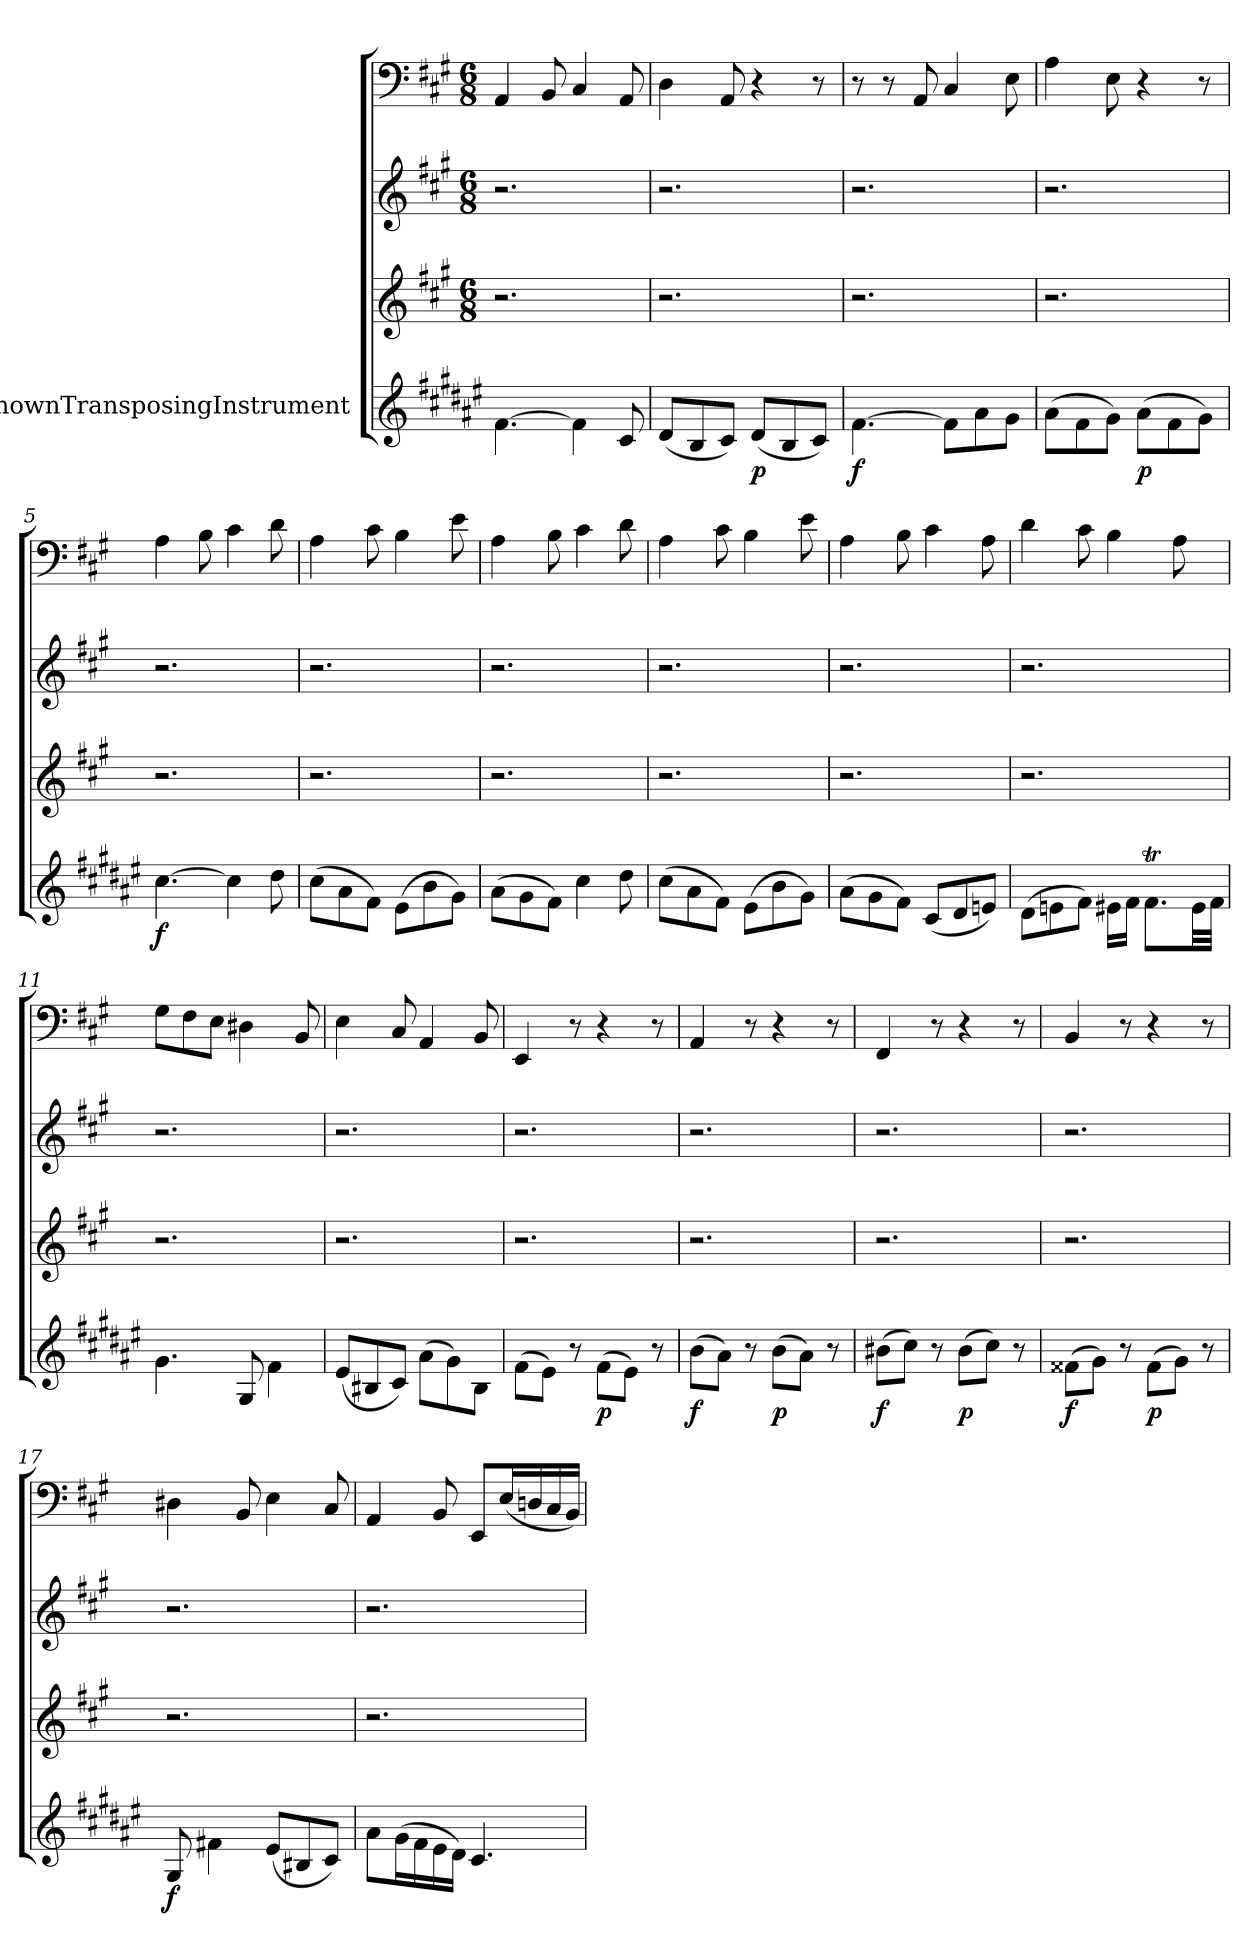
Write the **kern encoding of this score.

**kern	**dynam	**kern	**kern	**kern
*part4	*part4	*part3	*part2	*part1
*staff4	*staff4	*staff3	*staff2	*staff1
*I"UnknownTransposingInstrument	*	*	*	*
*clefG2	*	*clefG2	*clefG2	*clefF4
*ITrd-2c-3	*	*	*	*
*k[f#c#g#]	*	*k[f#c#g#]	*k[f#c#g#]	*k[f#c#g#]
*	*	*M6/8	*M6/8	*M6/8
=1	=1	=1	=1	=1
[4.a"\	.	2.r	2.r	4AA"/
.	.	.	.	8BB"/
4a"\]	.	.	.	4C#"/
8e"/	.	.	.	8AA"/
=2	=2	=2	=2	=2
(8f#"/L	.	2.r	2.r	4D"\
8d"/	.	.	.	.
8e"/J)	.	.	.	8AA"/
(8f#"/L	p	.	.	4r
8d"/	.	.	.	.
8e"/J)	.	.	.	8r
=3	=3	=3	=3	=3
[4.a"\	f	2.r	2.r	8r
.	.	.	.	8r
.	.	.	.	8AA"/
8a"\L]	.	.	.	4C#"/
8cc#"\	.	.	.	.
8b"\J	.	.	.	8E"\
=4	=4	=4	=4	=4
(8cc#"\L	.	2.r	2.r	4A"\
8a"\	.	.	.	.
8b"\J)	.	.	.	8E"\
(8cc#"\L	p	.	.	4r
8a"\	.	.	.	.
8b"\J)	.	.	.	8r
=5	=5	=5	=5	=5
[4.ee"\	f	2.r	2.r	4A"\
.	.	.	.	8B"\
4ee"\]	.	.	.	4c#"\
8ff#"\	.	.	.	8d"\
=6	=6	=6	=6	=6
(8ee"\L	.	2.r	2.r	4A"\
8cc#"\	.	.	.	.
8a"\J)	.	.	.	8c#"\
(8g#"\L	.	.	.	4B"\
8dd"\	.	.	.	.
8b"\J)	.	.	.	8e"\
=7	=7	=7	=7	=7
(8cc#"\L	.	2.r	2.r	4A"\
8b"\	.	.	.	.
8a"\J)	.	.	.	8B"\
4ee"\	.	.	.	4c#"\
8ff#"\	.	.	.	8d"\
=8	=8	=8	=8	=8
(8ee"\L	.	2.r	2.r	4A"\
8cc#"\	.	.	.	.
8a"\J)	.	.	.	8c#"\
(8g#"\L	.	.	.	4B"\
8dd"\	.	.	.	.
8b"\J)	.	.	.	8e"\
=9	=9	=9	=9	=9
(8cc#"\L	.	2.r	2.r	4A"\
8b"\	.	.	.	.
8a"\J)	.	.	.	8B"\
(8e"/L	.	.	.	4c#"\
8f#"/	.	.	.	.
8gn"/J)	.	.	.	8A"\
=10	=10	=10	=10	=10
(8f#"\L	.	2.r	2.r	4d"\
8gn"\	.	.	.	.
8a"\J)	.	.	.	8c#"\
16g#X"\LL	.	.	.	4B"\
16a"\JJ	.	.	.	.
8.aT"\L	.	.	.	.
.	.	.	.	8A"\
32g#"\LL	.	.	.	.
32a"\JJJ	.	.	.	.
=11	=11	=11	=11	=11
4.b"\	.	2.r	2.r	8G#"\L
.	.	.	.	8F#"\
.	.	.	.	8E"\J
8B"/	.	.	.	4D#X"\
4a"\	.	.	.	.
.	.	.	.	8BB"/
=12	=12	=12	=12	=12
(8g#"/L	.	2.r	2.r	4E"\
8d#X"/	.	.	.	.
8e"/J)	.	.	.	8C#"/
(8cc#"\L	.	.	.	4AA"/
8b"\)	.	.	.	.
8d#"\J	.	.	.	8BB"/
=13	=13	=13	=13	=13
(8a"\L	.	2.r	2.r	4EE"/
8g#"\J)	.	.	.	.
8r	.	.	.	8r
(8a"\L	p	.	.	4r
8g#"\J)	.	.	.	.
8r	.	.	.	8r
=14	=14	=14	=14	=14
(8dd"\L	f	2.r	2.r	4AA"/
8cc#"\J)	.	.	.	.
8r	.	.	.	8r
(8dd"\L	p	.	.	4r
8cc#"\J)	.	.	.	.
8r	.	.	.	8r
=15	=15	=15	=15	=15
(8dd#X"\L	f	2.r	2.r	4FF#"/
8ee"\J)	.	.	.	.
8r	.	.	.	8r
(8dd#"\L	p	.	.	4r
8ee"\J)	.	.	.	.
8r	.	.	.	8r
=16	=16	=16	=16	=16
(8a#X"\L	f	2.r	2.r	4BB"/
8b"\J)	.	.	.	.
8r	.	.	.	8r
(8a#"\L	p	.	.	4r
8b"\J)	.	.	.	.
8r	.	.	.	8r
=17	=17	=17	=17	=17
8B"/	f	2.r	2.r	4D#X"\
4an"\	.	.	.	.
.	.	.	.	8BB"/
(8g#"/L	.	.	.	4E"\
8d#X"/	.	.	.	.
8e"/J)	.	.	.	8C#"/
=18	=18	=18	=18	=18
8cc#"\L	.	2.r	2.r	4AA"/
(16b"\L	.	.	.	.
16a"\	.	.	.	.
16g#"\	.	.	.	8BB"/
16f#"\JJ)	.	.	.	.
4.e"/	.	.	.	8EE"/L
.	.	.	.	(16E"/L
.	.	.	.	16Dn"/
.	.	.	.	16C#"/
.	.	.	.	16BB"/JJ)
=	=	=	=	=
*-	*-	*-	*-	*-
